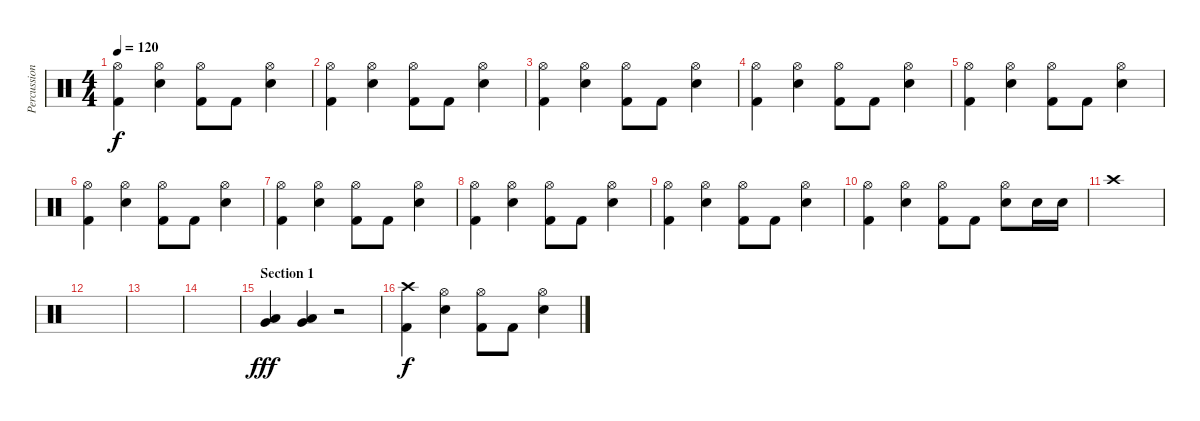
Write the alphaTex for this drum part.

\track ("Percussion" "Percussion") {instrument percussion}
\staff {score}
\articulation defaults
\ts (4 4)
\tempo 120
\clef neutral
\ks c
("Hi-Hat (open)" "Kick (hit) 2").4{dy f} ("Hi-Hat (open)" "Snare (hit) 2").4 ("Hi-Hat (open)" "Kick (hit) 2").8 "Kick (hit) 2".8 ("Hi-Hat (open)" "Snare (hit) 2").4 |
("Hi-Hat (open)" "Kick (hit) 2").4 ("Hi-Hat (open)" "Snare (hit) 2").4 ("Hi-Hat (open)" "Kick (hit) 2").8 "Kick (hit) 2".8 ("Hi-Hat (open)" "Snare (hit) 2").4 |
("Hi-Hat (open)" "Kick (hit) 2").4 ("Hi-Hat (open)" "Snare (hit) 2").4 ("Hi-Hat (open)" "Kick (hit) 2").8 "Kick (hit) 2".8 ("Hi-Hat (open)" "Snare (hit) 2").4 |
("Hi-Hat (open)" "Kick (hit) 2").4 ("Hi-Hat (open)" "Snare (hit) 2").4 ("Hi-Hat (open)" "Kick (hit) 2").8 "Kick (hit) 2".8 ("Hi-Hat (open)" "Snare (hit) 2").4 |
("Hi-Hat (open)" "Kick (hit) 2").4 ("Hi-Hat (open)" "Snare (hit) 2").4 ("Hi-Hat (open)" "Kick (hit) 2").8 "Kick (hit) 2".8 ("Hi-Hat (open)" "Snare (hit) 2").4 |
("Hi-Hat (open)" "Kick (hit) 2").4 ("Hi-Hat (open)" "Snare (hit) 2").4 ("Hi-Hat (open)" "Kick (hit) 2").8 "Kick (hit) 2".8 ("Hi-Hat (open)" "Snare (hit) 2").4 |
("Hi-Hat (open)" "Kick (hit) 2").4 ("Hi-Hat (open)" "Snare (hit) 2").4 ("Hi-Hat (open)" "Kick (hit) 2").8 "Kick (hit) 2".8 ("Hi-Hat (open)" "Snare (hit) 2").4 |
("Hi-Hat (open)" "Kick (hit) 2").4 ("Hi-Hat (open)" "Snare (hit) 2").4 ("Hi-Hat (open)" "Kick (hit) 2").8 "Kick (hit) 2".8 ("Hi-Hat (open)" "Snare (hit) 2").4 |
("Hi-Hat (open)" "Kick (hit) 2").4 ("Hi-Hat (open)" "Snare (hit) 2").4 ("Hi-Hat (open)" "Kick (hit) 2").8 "Kick (hit) 2".8 ("Hi-Hat (open)" "Snare (hit) 2").4 |
("Hi-Hat (open)" "Kick (hit) 2").4 ("Hi-Hat (open)" "Snare (hit) 2").4 ("Hi-Hat (open)" "Kick (hit) 2").8 "Kick (hit) 2".8 ("Hi-Hat (open)" "Snare (hit) 2").8 "Snare (hit) 2".16 "Snare (hit) 2".16 |
"Crash high (hit)".1 |
|
|
|
\section ("" "Section 1")
("Very Low Tom (hit)" "Low Floor Tom (hit)").4{dy fff volume 16} ("Very Low Tom (hit)" "Low Floor Tom (hit)").4{volume 16} r.2{volume 12} |
("Crash high (hit)" "Kick (hit) 2").4{dy f} ("Hi-Hat (open)" "Snare (hit) 2").4 ("Hi-Hat (open)" "Kick (hit) 2").8 "Kick (hit) 2".8 ("Hi-Hat (open)" "Snare (hit) 2").4
